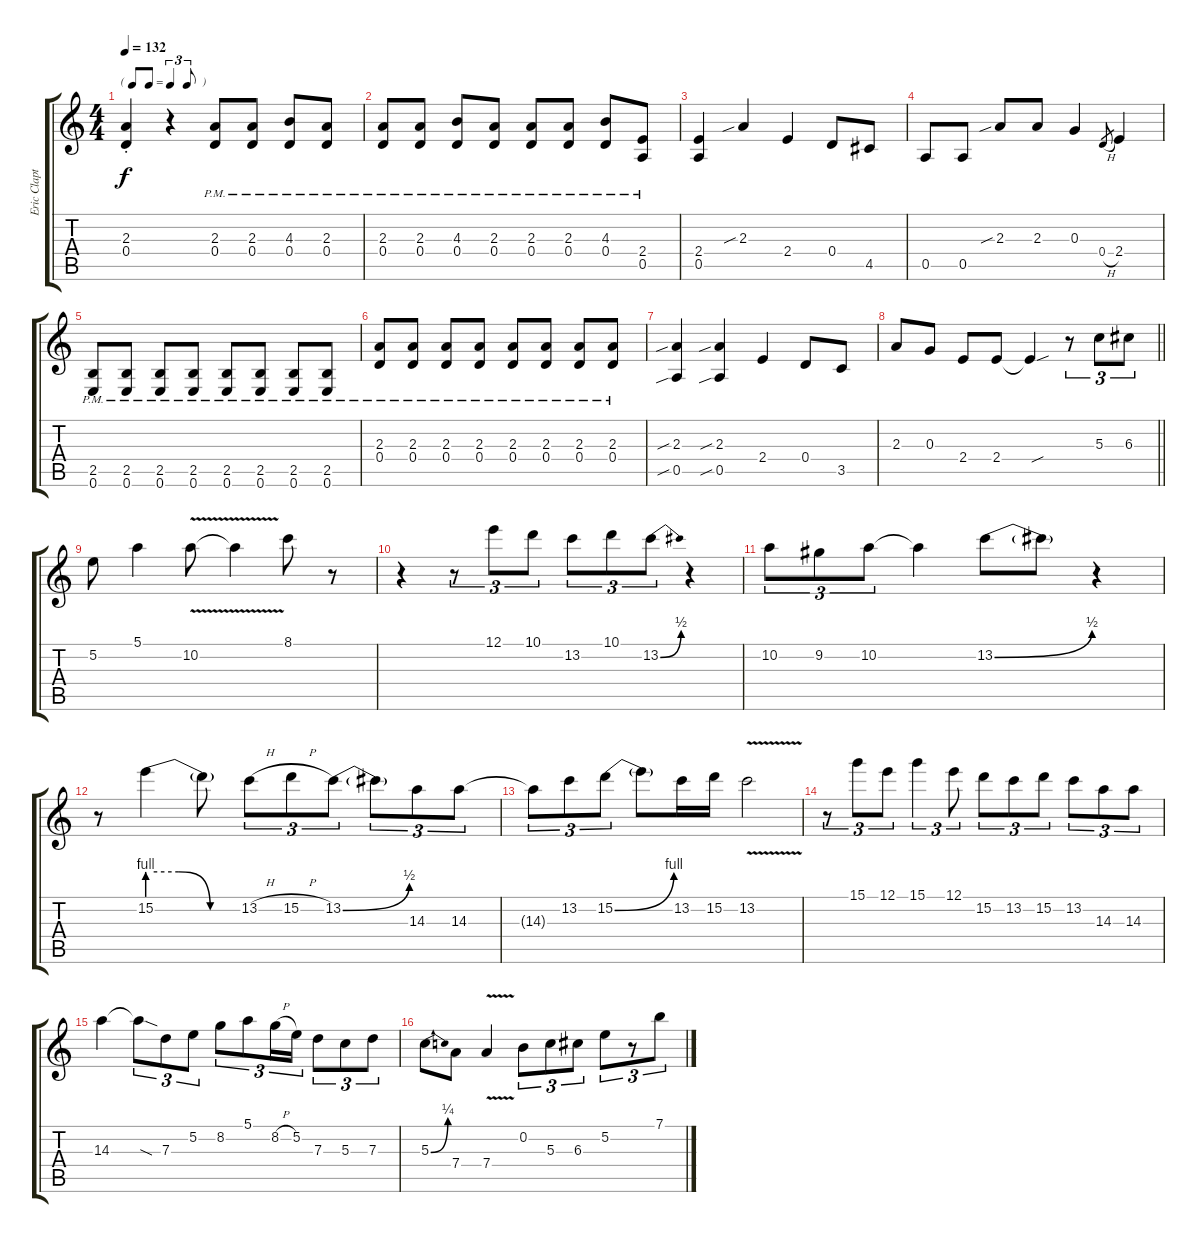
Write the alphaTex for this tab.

\track ("Eric Clapton - Electric Guitar" "Eric Clapt") {instrument overdrivenguitar}
\staff {score tabs}
\tuning (E4 B3 G3 D3 A2 E2) {hide}
\ts (4 4)
\tf triplet8th
\tempo 132
\clef g2
\ks c
(2.3{st} 0.4{st}).4{dy f} r.4 (2.3{pm} 0.4{pm}).8 (2.3{pm} 0.4{pm}).8 (4.3{pm} 0.4{pm}).8 (2.3{pm} 0.4{pm}).8 |
(2.3{pm} 0.4{pm}).8 (2.3{pm} 0.4{pm}).8 (4.3{pm} 0.4{pm}).8 (2.3{pm} 0.4{pm}).8 (2.3{pm} 0.4{pm}).8 (2.3{pm} 0.4{pm}).8 (4.3{pm} 0.4{pm}).8 (2.4{pm} 0.5{pm}).8 |
(2.4 0.5).4 2.3{sib}.4 2.4.4 0.4.8 4.5.8 |
0.5.8 0.5.8 2.3{sib}.8 2.3.8 0.3.4 0.4{h}.8{gr} 2.4.4 |
(2.5{pm} 0.6{pm}).8 (2.5{pm} 0.6{pm}).8 (2.5{pm} 0.6{pm}).8 (2.5{pm} 0.6{pm}).8 (2.5{pm} 0.6{pm}).8 (2.5{pm} 0.6{pm}).8 (2.5{pm} 0.6{pm}).8 (2.5{pm} 0.6{pm}).8 |
(2.3{pm} 0.4{pm}).8 (2.3{pm} 0.4{pm}).8 (2.3{pm} 0.4{pm}).8 (2.3{pm} 0.4{pm}).8 (2.3{pm} 0.4{pm}).8 (2.3{pm} 0.4{pm}).8 (2.3{pm} 0.4{pm}).8 (2.3{pm} 0.4{pm}).8 |
(2.3{sib} 0.5{sib}).4 (2.3{sib} 0.5{sib}).4 2.4.4 0.4.8 3.5.8 |
\barLineRight lightlight
2.3.8 0.3.8 2.4.8 2.4.8 2.4{sou t}.4 r.8{tu (3 2)} 5.3.8{tu (3 2)} 6.3.8{tu (3 2)} |
5.2.8 5.1.4 10.2{v}.8 10.2{v t}.4 8.1.8 r.8 |
r.4 r.8{tu (3 2)} 12.1.8{tu (3 2)} 10.1.8{tu (3 2)} 13.2.8{tu (3 2)} 10.1.8{tu (3 2)} 13.2{be (bend 0 0 60 2)}.8{tu (3 2)} r.4 |
10.2.8{tu (3 2)} 9.2.8{tu (3 2)} 10.2.8{tu (3 2)} 10.2{t}.4 13.2{be (bend 0 0 60 2)}.8 13.2{t}.8 r.4 |
r.8 15.2{be (custom 0 4 20 4 40 0 60 0)}.4 15.2{t}.8 13.2{h}.8{tu (3 2)} 15.2{h}.8{tu (3 2)} 13.2{be (bend 0 0 60 2)}.8{tu (3 2)} 13.2{t}.8{tu (3 2)} 14.3.8{tu (3 2)} 14.3.8{tu (3 2)} |
14.3{t}.8{tu (3 2)} 13.2.8{tu (3 2)} 15.2{be (bend 0 0 60 4)}.8{tu (3 2)} 15.2{t}.8 13.2.16 15.2.16 13.2{v}.2 |
r.8{tu (3 2)} 15.1.8{tu (3 2)} 12.1.8{tu (3 2)} 15.1.4{tu (3 2)} 12.1.8{tu (3 2)} 15.2.8{tu (3 2)} 13.2.8{tu (3 2)} 15.2.8{tu (3 2)} 13.2.8{tu (3 2)} 14.3.8{tu (3 2)} 14.3.8{tu (3 2)} |
14.3.4 14.3{sod t}.8{tu (3 2)} 7.3.8{tu (3 2)} 5.2.8{tu (3 2)} 8.2.8{tu (3 2)} 5.1.8{tu (3 2)} 8.2{h}.16{tu (3 2)} 5.2.16{tu (3 2)} 7.3.8{tu (3 2)} 5.3.8{tu (3 2)} 7.3.8{tu (3 2)} |
5.3{be (bend 0 0 60 1)}.8 7.4.8 7.4{v}.4 0.2.8{tu (3 2)} 5.3.8{tu (3 2)} 6.3.8{tu (3 2)} 5.2.8{tu (3 2)} r.8{tu (3 2)} 7.1.8{tu (3 2)}
